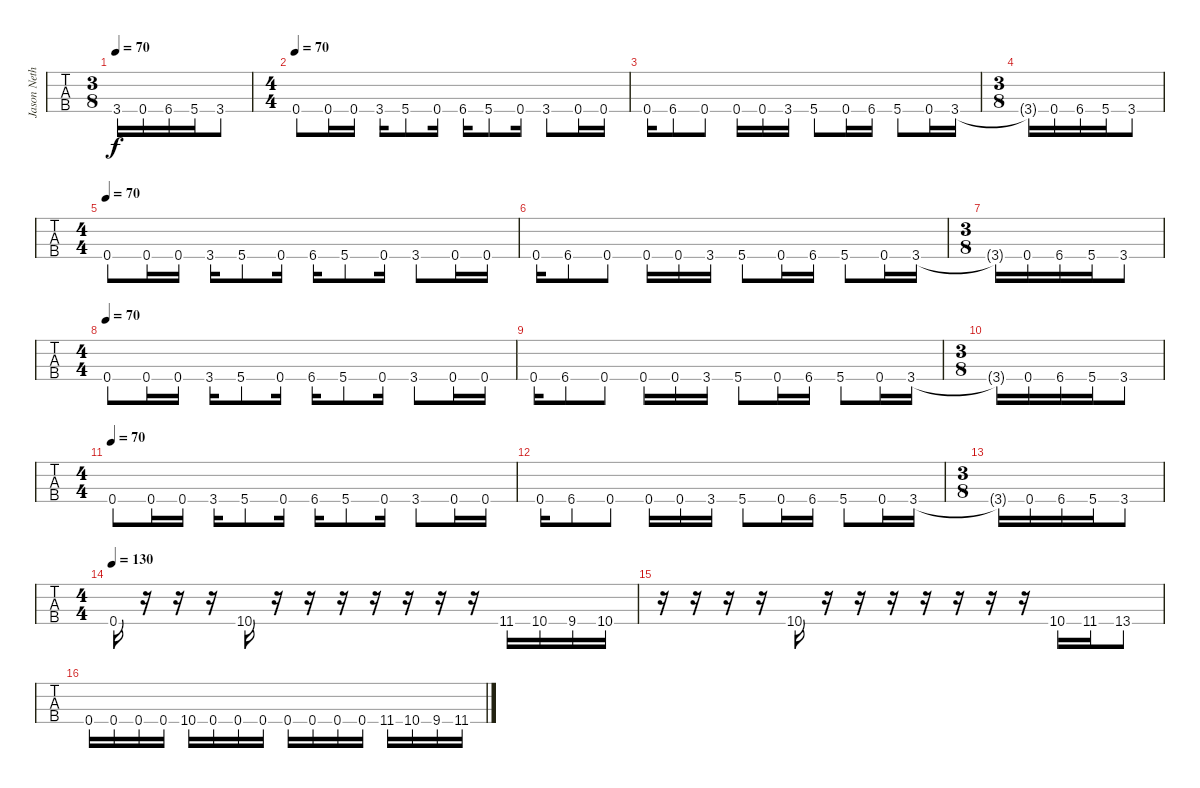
\track ("Jason Netherton" "Jason Neth") {instrument electricbasspick}
\staff {tabs}
\tuning (E2 B1 Gb1 Db1) {hide}
\ts (3 8)
\tempo 70
\clef f4
\ks c
3.4{t}.16{dy f} 0.4.16 6.4.16 5.4.16 3.4.8 |
\ts (4 4)
\tempo 70
0.4.8 0.4.16 0.4.16 3.4.16 5.4.8 0.4.16 6.4.16 5.4.8 0.4.16 3.4.8 0.4.16 0.4.16 |
0.4.16 6.4.8 0.4.8 0.4.16 0.4.16 3.4.16 5.4.8 0.4.16 6.4.16 5.4.8 0.4.16 3.4.16 |
\ts (3 8)
3.4{t}.16 0.4.16 6.4.16 5.4.16 3.4.8 |
\ts (4 4)
\tempo 70
0.4.8 0.4.16 0.4.16 3.4.16 5.4.8 0.4.16 6.4.16 5.4.8 0.4.16 3.4.8 0.4.16 0.4.16 |
0.4.16 6.4.8 0.4.8 0.4.16 0.4.16 3.4.16 5.4.8 0.4.16 6.4.16 5.4.8 0.4.16 3.4.16 |
\ts (3 8)
3.4{t}.16 0.4.16 6.4.16 5.4.16 3.4.8 |
\ts (4 4)
\tempo 70
0.4.8 0.4.16 0.4.16 3.4.16 5.4.8 0.4.16 6.4.16 5.4.8 0.4.16 3.4.8 0.4.16 0.4.16 |
0.4.16 6.4.8 0.4.8 0.4.16 0.4.16 3.4.16 5.4.8 0.4.16 6.4.16 5.4.8 0.4.16 3.4.16 |
\ts (3 8)
3.4{t}.16 0.4.16 6.4.16 5.4.16 3.4.8 |
\ts (4 4)
\tempo 70
0.4.8 0.4.16 0.4.16 3.4.16 5.4.8 0.4.16 6.4.16 5.4.8 0.4.16 3.4.8 0.4.16 0.4.16 |
0.4.16 6.4.8 0.4.8 0.4.16 0.4.16 3.4.16 5.4.8 0.4.16 6.4.16 5.4.8 0.4.16 3.4.16 |
\ts (3 8)
3.4{t}.16 0.4.16 6.4.16 5.4.16 3.4.8 |
\ts (4 4)
\tempo 130
0.4.16 r.16 r.16 r.16 10.4.16 r.16 r.16 r.16 r.16 r.16 r.16 r.16 11.4.16 10.4.16 9.4.16 10.4.16 |
r.16 r.16 r.16 r.16 10.4.16 r.16 r.16 r.16 r.16 r.16 r.16 r.16 10.4.16 11.4.16 13.4.8 |
0.4.16 0.4.16 0.4.16 0.4.16 10.4.16 0.4.16 0.4.16 0.4.16 0.4.16 0.4.16 0.4.16 0.4.16 11.4.16 10.4.16 9.4.16 11.4.16
